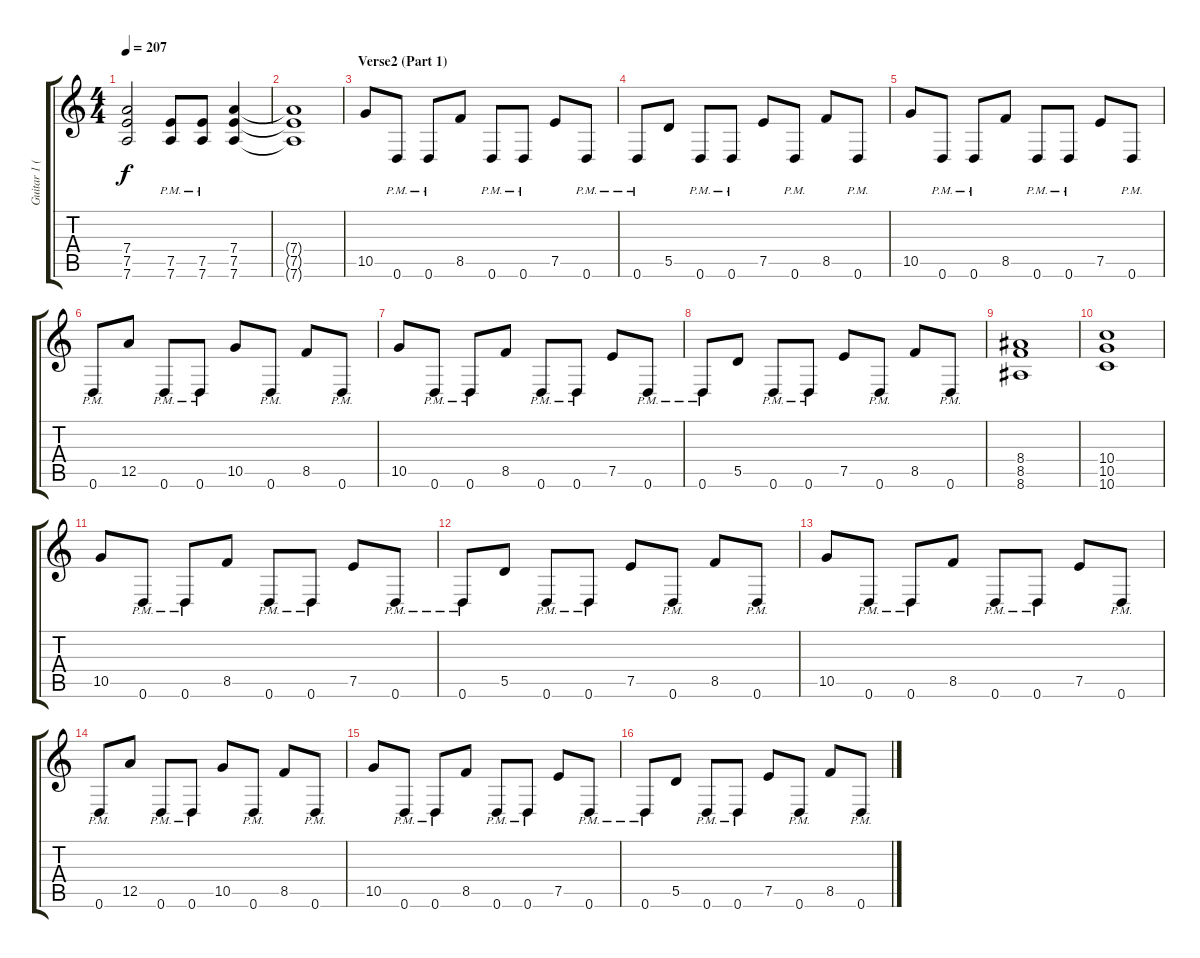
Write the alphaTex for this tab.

\track ("Guitar 1 (Matt)" "Guitar 1 (") {instrument distortionguitar}
\staff {score tabs}
\tuning (E4 B3 G3 D3 A2 D2) {hide}
\ts (4 4)
\tempo 207
\clef g2
\ks c
(7.4 7.5 7.6).2{dy f} (7.5{pm} 7.6{pm}).8 (7.5{pm} 7.6{pm}).8 (7.4 7.5 7.6).4 |
(7.4{t} 7.5{t} 7.6{t}).1 |
\section ("" "Verse2 (Part 1)")
10.5.8 0.6{pm}.8 0.6{pm}.8 8.5.8 0.6{pm}.8 0.6{pm}.8 7.5.8 0.6{pm}.8 |
0.6{pm}.8 5.5.8 0.6{pm}.8 0.6{pm}.8 7.5.8 0.6{pm}.8 8.5.8 0.6{pm}.8 |
10.5.8 0.6{pm}.8 0.6{pm}.8 8.5.8 0.6{pm}.8 0.6{pm}.8 7.5.8 0.6{pm}.8 |
0.6{pm}.8 12.5.8 0.6{pm}.8 0.6{pm}.8 10.5.8 0.6{pm}.8 8.5.8 0.6{pm}.8 |
10.5.8 0.6{pm}.8 0.6{pm}.8 8.5.8 0.6{pm}.8 0.6{pm}.8 7.5.8 0.6{pm}.8 |
0.6{pm}.8 5.5.8 0.6{pm}.8 0.6{pm}.8 7.5.8 0.6{pm}.8 8.5.8 0.6{pm}.8 |
(8.4 8.5 8.6).1 |
(10.4 10.5 10.6).1 |
10.5.8 0.6{pm}.8 0.6{pm}.8 8.5.8 0.6{pm}.8 0.6{pm}.8 7.5.8 0.6{pm}.8 |
0.6{pm}.8 5.5.8 0.6{pm}.8 0.6{pm}.8 7.5.8 0.6{pm}.8 8.5.8 0.6{pm}.8 |
10.5.8 0.6{pm}.8 0.6{pm}.8 8.5.8 0.6{pm}.8 0.6{pm}.8 7.5.8 0.6{pm}.8 |
0.6{pm}.8 12.5.8 0.6{pm}.8 0.6{pm}.8 10.5.8 0.6{pm}.8 8.5.8 0.6{pm}.8 |
10.5.8 0.6{pm}.8 0.6{pm}.8 8.5.8 0.6{pm}.8 0.6{pm}.8 7.5.8 0.6{pm}.8 |
0.6{pm}.8 5.5.8 0.6{pm}.8 0.6{pm}.8 7.5.8 0.6{pm}.8 8.5.8 0.6{pm}.8
